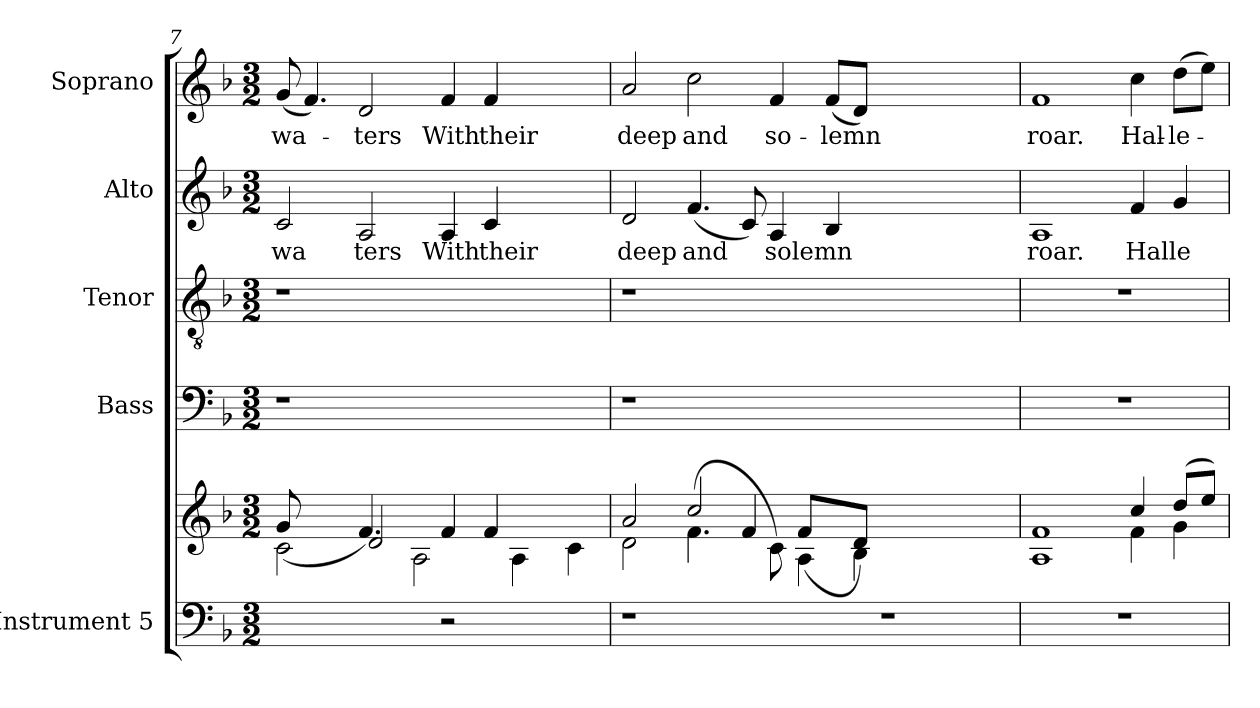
**kern	**kern	**kern	**kern	**kern	**text	**kern	**text
*part5	*part5	*part4	*part3	*part2	*part2	*part1	*part1
*staff6	*staff5	*staff4	*staff3	*staff2	*staff2	*staff1	*staff1
*I"Instrument 5	*	*I"Bass	*I"Tenor	*I"Alto	*	*I"Soprano	*
!!LO:LB:g=z
*clefF4	*clefG2	*clefF4	*clefGv2	*clefG2	*	*clefG2	*
*k[b-]	*k[b-]	*k[b-]	*k[b-]	*k[b-]	*	*k[b-]	*
*F:	*F:	*F:	*F:	*F:	*	*F:	*
*M3/2	*M3/2	*M3/2	*M3/2	*M3/2	*	*M3/2	*
=7	=7	=7	=7	=7	=7	=7	=7
*	*^	*	*	*	*	*	*
!	!	!	!LO:N:vis=1	!LO:N:vis=1	!	!LO:LY:b:cj	!	!LO:LY:b
1ryy	2c\	(>8g/	1.r	1.r	2c/	wa	(<8g/	wa-
.	.	4.ryy	.	.	.	.	4.f/)	.
!	!	!	!	!	!	!LO:LY:b:cj	!	!LO:LY:b:cj
.	4.f/)	2d/	.	.	2A/	ters	2d/	-ters
.	2A\	.	.	.	.	.	.	.
!	!	!	!	!	!	!LO:LY:b:cj	!	!LO:LY:b:cj
2r	.	4f/	.	.	4A/	With	4f/	With
!	!	!	!	!	!	!LO:LY:b:cj	!	!LO:LY:b:cj
.	.	4f/	.	.	4c/	their	4f/	their
.	4A\	.	.	.	.	.	.	.
4.ryy	.	4.ryy	4.ryy	4.ryy	4.ryy	.	4.ryy	.
.	4c\	.	.	.	.	.	.	.
=8	=8	=8	=8	=8	=8	=8	=8	=8
!LO:N:vis=1	!	!	!LO:N:vis=1	!LO:N:vis=1	!	!LO:LY:b:cj	!	!LO:LY:b:cj
1.r	2d\	2a/	1.r	1.r	2d/	deep	2a/	deep
!	!	!	!	!	!	!LO:LY:b	!	!LO:LY:b:cj
.	2cc/	(<4.f\	.	.	(<4.f/	and	2cc\	and
.	.	4f/	.	.	8c/)	.	.	.
!	!	!	!	!	!	!LO:LY:b	!	!LO:LY:b:cj
.	8c\)	.	.	.	4A/	solemn	4f/	so-
.	4A\	(>8f/L	.	.	.	.	.	.
!	!	!	!	!	!	!	!	!LO:LY:b
.	.	8ryy	.	.	4B-/	.	(<8f/L	-lemn
.	4B-\	8d/J)	.	.	.	.	8d/J)	.
1r	.	2..ryy	1ryy	1ryy	1ryy	.	1ryy	.
.	2..ryy	.	.	.	.	.	.	.
.	.	8ryy	.	.	.	.	.	.
=9	=9	=9	=9	=9	=9	=9	=9	=9
!LO:N:vis=1	!	!	!LO:N:vis=1	!LO:N:vis=1	!	!LO:LY:b:cj	!	!LO:LY:b:cj
1.r	1f	1A	1.r	1.r	1A	roar.	1f	roar.
!	!	!	!	!	!	!LO:LY:b:cj	!	!LO:LY:b:cj
.	4cc/	4f\	.	.	4f/	Halle	4cc\	Hal-
!	!	!	!	!	!	!	!	!LO:LY:b:cj
.	(>8dd/L	4g\	.	.	4g/	.	(>8dd\L	-le-
.	8ee/J)	.	.	.	.	.	8ee\J)	.
*	*v	*v	*	*	*	*	*	*
=	=	=	=	=	=	=	=
*-	*-	*-	*-	*-	*-	*-	*-
